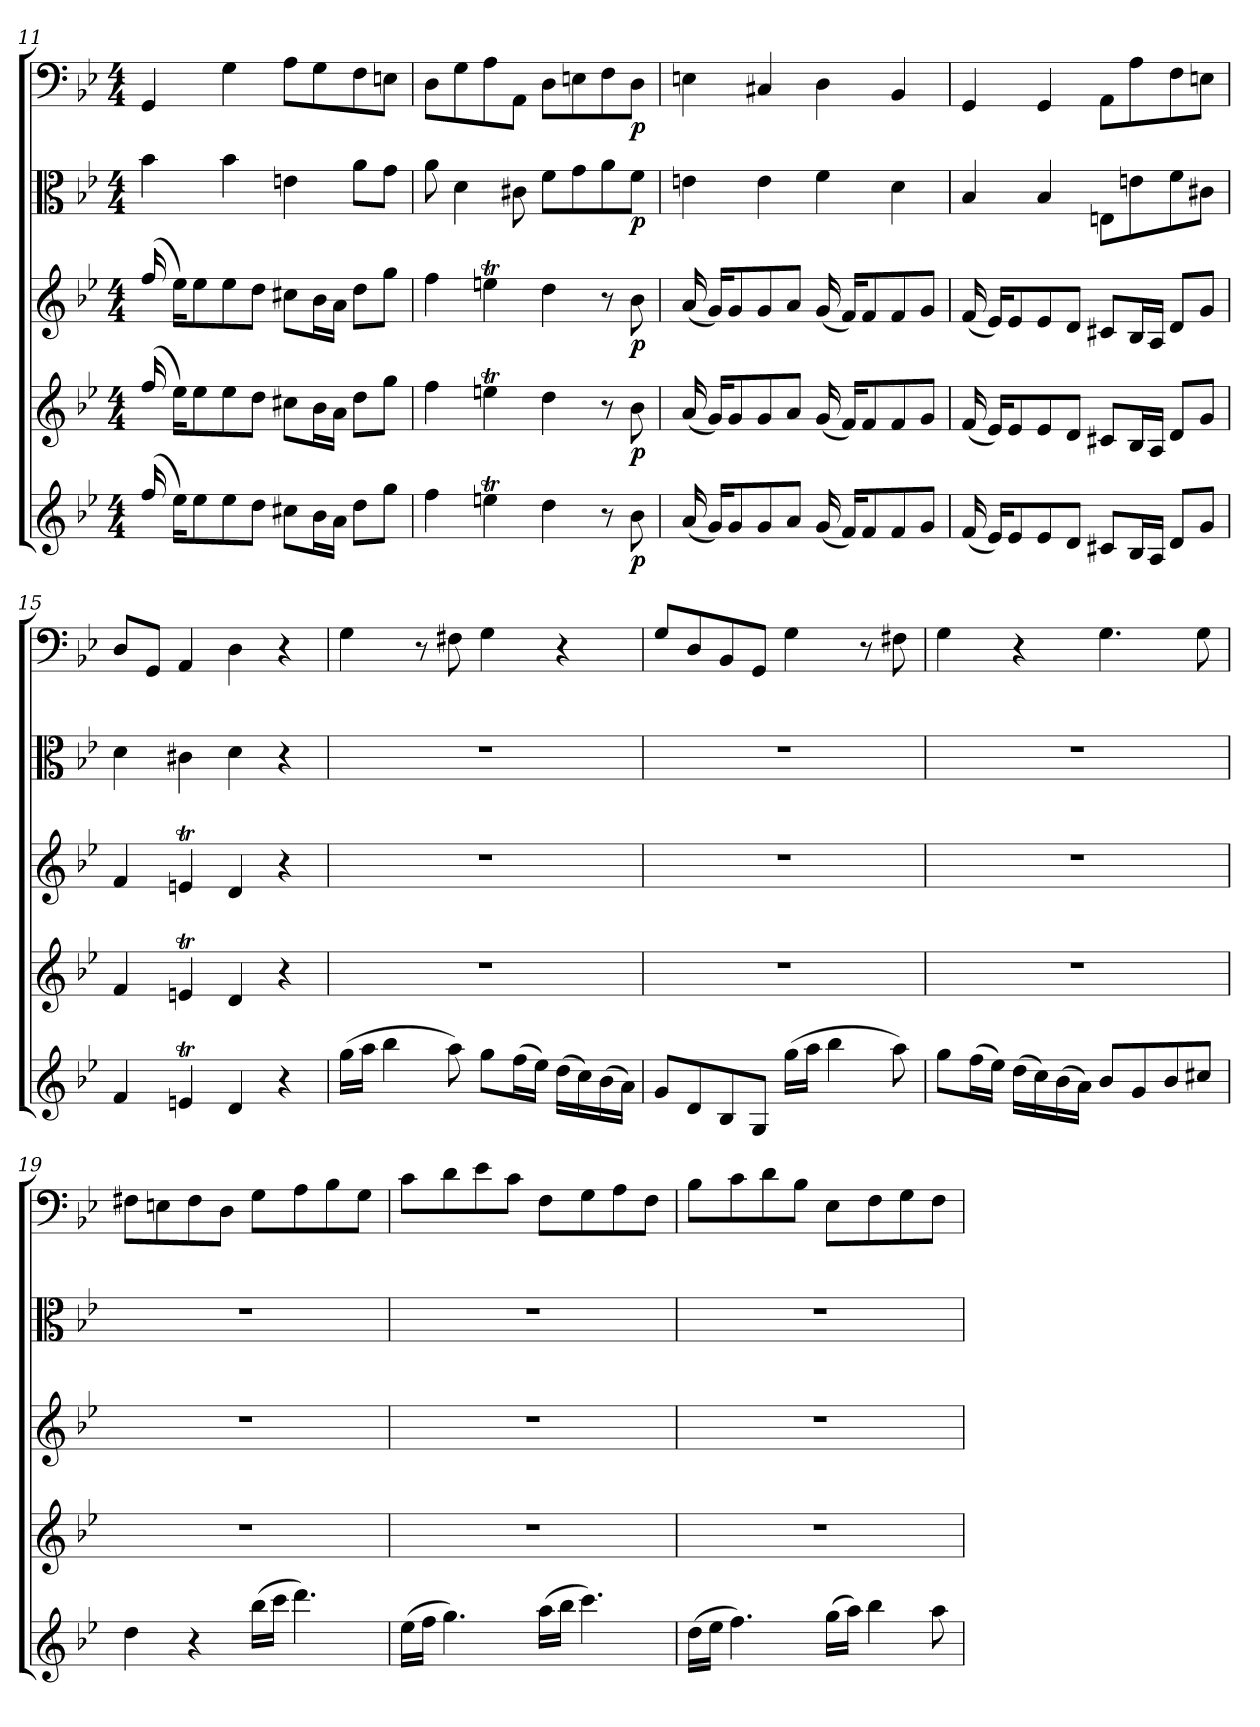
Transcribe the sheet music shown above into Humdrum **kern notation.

**kern	**dynam	**kern	**dynam	**kern	**dynam	**kern	**dynam	**kern	**dynam
*part5	*part5	*part4	*part4	*part3	*part3	*part2	*part2	*part1	*part1
*staff5	*staff5	*staff4	*staff4	*staff3	*staff3	*staff2	*staff2	*staff1	*staff1
*clefG2	*	*clefG2	*	*clefG2	*	*clefC3	*	*clefF4	*
*k[b-e-]	*	*k[b-e-]	*	*k[b-e-]	*	*k[b-e-]	*	*k[b-e-]	*
*g:	*	*g:	*	*g:	*	*g:	*	*g:	*
*M4/4	*	*M4/4	*	*M4/4	*	*M4/4	*	*M4/4	*
=11	=11	=11	=11	=11	=11	=11	=11	=11	=11
(16ff/	.	(16ff/	.	(16ff/	.	4b-\	.	4GG/	.
16ee-\KL)	.	16ee-\KL)	.	16ee-\KL)	.	.	.	.	.
8ee-\	.	8ee-\	.	8ee-\	.	.	.	.	.
8ee-\	.	8ee-\	.	8ee-\	.	4b-\	.	4G\	.
8dd\J	.	8dd\J	.	8dd\J	.	.	.	.	.
8cc#X\L	.	8cc#X\L	.	8cc#X\L	.	4en\	.	8A\L	.
16b-\L	.	16b-\L	.	16b-\L	.	.	.	8G\	.
16a\JJ	.	16a\JJ	.	16a\JJ	.	.	.	.	.
8dd\L	.	8dd\L	.	8dd\L	.	8a\L	.	8F\	.
8gg\J	.	8gg\J	.	8gg\J	.	8g\J	.	8En\J	.
=12	=12	=12	=12	=12	=12	=12	=12	=12	=12
4ff\	.	4ff\	.	4ff\	.	8a\	.	8D\L	.
.	.	.	.	.	.	4d\	.	8G\	.
4eent\	.	4eent\	.	4eent\	.	.	.	8A\	.
.	.	.	.	.	.	8c#X\	.	8AA\J	.
4dd\	.	4dd\	.	4dd\	.	8f\L	.	8D\L	.
.	.	.	.	.	.	8g\	.	8En\	.
8r	.	8r	.	8r	.	8a\	.	8F\	.
8b-\	p	8b-\	p	8b-\	p	8f\J	p	8D\J	p
=13	=13	=13	=13	=13	=13	=13	=13	=13	=13
(16a/	.	(16a/	.	(16a/	.	4en\	.	4En\	.
16g/KL)	.	16g/KL)	.	16g/KL)	.	.	.	.	.
8g/	.	8g/	.	8g/	.	.	.	.	.
8g/	.	8g/	.	8g/	.	4e\	.	4C#X/	.
8a/J	.	8a/J	.	8a/J	.	.	.	.	.
(16g/	.	(16g/	.	(16g/	.	4f\	.	4D\	.
16f/KL)	.	16f/KL)	.	16f/KL)	.	.	.	.	.
8f/	.	8f/	.	8f/	.	.	.	.	.
8f/	.	8f/	.	8f/	.	4d\	.	4BB-/	.
8g/J	.	8g/J	.	8g/J	.	.	.	.	.
=14	=14	=14	=14	=14	=14	=14	=14	=14	=14
(16f/	.	(16f/	.	(16f/	.	4B-/	.	4GG/	.
16e-/KL)	.	16e-/KL)	.	16e-/KL)	.	.	.	.	.
8e-/	.	8e-/	.	8e-/	.	.	.	.	.
8e-/	.	8e-/	.	8e-/	.	4B-/	.	4GG/	.
8d/J	.	8d/J	.	8d/J	.	.	.	.	.
8c#X/L	.	8c#X/L	.	8c#X/L	.	8En\L	.	8AA\L	.
16B-/L	.	16B-/L	.	16B-/L	.	8en\	.	8A\	.
16A/JJ	.	16A/JJ	.	16A/JJ	.	.	.	.	.
8d/L	.	8d/L	.	8d/L	.	8f\	.	8F\	.
8g/J	.	8g/J	.	8g/J	.	8c#X\J	.	8En\J	.
=15	=15	=15	=15	=15	=15	=15	=15	=15	=15
4f/	.	4f/	.	4f/	.	4d\	.	8D/L	.
.	.	.	.	.	.	.	.	8GG/J	.
4ent/	.	4ent/	.	4ent/	.	4c#X\	.	4AA/	.
4d/	.	4d/	.	4d/	.	4d\	.	4D\	.
4r	.	4r	.	4r	.	4r	.	4r	.
=16	=16	=16	=16	=16	=16	=16	=16	=16	=16
(16gg\LL	.	1r	.	1r	.	1r	.	4G\	.
16aa\JJ	.	.	.	.	.	.	.	.	.
4bb-\	.	.	.	.	.	.	.	.	.
.	.	.	.	.	.	.	.	8r	.
8aa\)	.	.	.	.	.	.	.	8F#X\	.
8gg\L	.	.	.	.	.	.	.	4G\	.
(16ff\L	.	.	.	.	.	.	.	.	.
16ee-\JJ)	.	.	.	.	.	.	.	.	.
(16dd\LL	.	.	.	.	.	.	.	4r	.
16cc\)	.	.	.	.	.	.	.	.	.
(16b-\	.	.	.	.	.	.	.	.	.
16a\JJ)	.	.	.	.	.	.	.	.	.
=17	=17	=17	=17	=17	=17	=17	=17	=17	=17
8g/L	.	1r	.	1r	.	1r	.	8G/L	.
8d/	.	.	.	.	.	.	.	8D/	.
8B-/	.	.	.	.	.	.	.	8BB-/	.
8G/J	.	.	.	.	.	.	.	8GG/J	.
(16gg\LL	.	.	.	.	.	.	.	4G\	.
16aa\JJ	.	.	.	.	.	.	.	.	.
4bb-\	.	.	.	.	.	.	.	.	.
.	.	.	.	.	.	.	.	8r	.
8aa\)	.	.	.	.	.	.	.	8F#X\	.
=18	=18	=18	=18	=18	=18	=18	=18	=18	=18
8gg\L	.	1r	.	1r	.	1r	.	4G\	.
(16ff\L	.	.	.	.	.	.	.	.	.
16ee-\JJ)	.	.	.	.	.	.	.	.	.
(16dd\LL	.	.	.	.	.	.	.	4r	.
16cc\)	.	.	.	.	.	.	.	.	.
(16b-\	.	.	.	.	.	.	.	.	.
16a\JJ)	.	.	.	.	.	.	.	.	.
8b-/L	.	.	.	.	.	.	.	4.G\	.
8g/	.	.	.	.	.	.	.	.	.
8b-/	.	.	.	.	.	.	.	.	.
8cc#X/J	.	.	.	.	.	.	.	8G\	.
=19	=19	=19	=19	=19	=19	=19	=19	=19	=19
4dd\	.	1r	.	1r	.	1r	.	8F#X\L	.
.	.	.	.	.	.	.	.	8En\	.
4r	.	.	.	.	.	.	.	8F#\	.
.	.	.	.	.	.	.	.	8D\J	.
(16bb-\LL	.	.	.	.	.	.	.	8G\L	.
16ccc\JJ	.	.	.	.	.	.	.	.	.
4.ddd\)	.	.	.	.	.	.	.	8A\	.
.	.	.	.	.	.	.	.	8B-\	.
.	.	.	.	.	.	.	.	8G\J	.
=20	=20	=20	=20	=20	=20	=20	=20	=20	=20
(16ee-\LL	.	1r	.	1r	.	1r	.	8c\L	.
16ff\JJ	.	.	.	.	.	.	.	.	.
4.gg\)	.	.	.	.	.	.	.	8d\	.
.	.	.	.	.	.	.	.	8e-\	.
.	.	.	.	.	.	.	.	8c\J	.
(16aa\LL	.	.	.	.	.	.	.	8F\L	.
16bb-\JJ	.	.	.	.	.	.	.	.	.
4.ccc\)	.	.	.	.	.	.	.	8G\	.
.	.	.	.	.	.	.	.	8A\	.
.	.	.	.	.	.	.	.	8F\J	.
=21	=21	=21	=21	=21	=21	=21	=21	=21	=21
(16dd\LL	.	1r	.	1r	.	1r	.	8B-\L	.
16ee-\JJ	.	.	.	.	.	.	.	.	.
4.ff\)	.	.	.	.	.	.	.	8c\	.
.	.	.	.	.	.	.	.	8d\	.
.	.	.	.	.	.	.	.	8B-\J	.
(16gg\LL	.	.	.	.	.	.	.	8E-\L	.
16aa\JJ)	.	.	.	.	.	.	.	.	.
4bb-\	.	.	.	.	.	.	.	8F\	.
.	.	.	.	.	.	.	.	8G\	.
8aa\	.	.	.	.	.	.	.	8F\J	.
=	=	=	=	=	=	=	=	=	=
*-	*-	*-	*-	*-	*-	*-	*-	*-	*-
